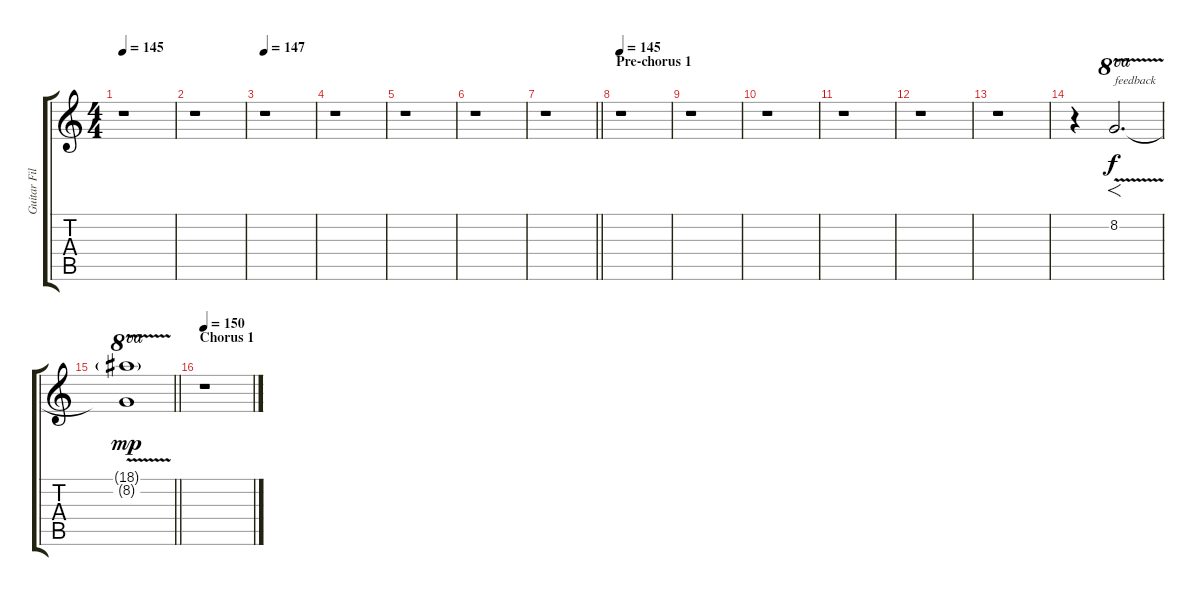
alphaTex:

\track ("Guitar Fills/Solo" "Guitar Fil") {instrument overdrivenguitar}
\staff {score tabs}
\tuning (E4 B3 G3 D3 A2 E2) {hide}
\ts (4 4)
\tempo 145
\clef g2
\ks c
r.1{dy f} |
r.1 |
\tempo 147
r.1 |
r.1 |
r.1 |
r.1 |
\barLineRight lightlight
r.1 |
\section ("" "Pre-chorus 1")
\tempo 145
r.1 |
r.1 |
r.1 |
r.1 |
r.1 |
r.1 |
r.4 8.2{v}.2{f d ot 8va txt "feedback"} |
\barLineRight lightlight
(18.1{v g} 8.2{t}).1{ot 8va dy mp} |
\section ("" "Chorus 1")
\tempo 150
r.1
